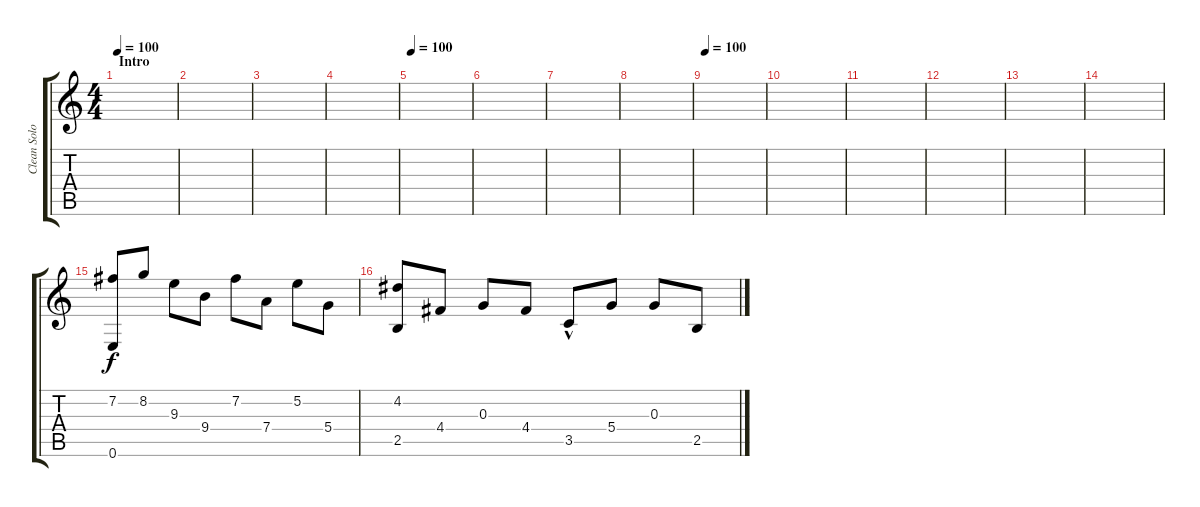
\track ("Clean Solos" "Clean Solo") {instrument electricguitarclean}
\staff {score tabs}
\tuning (E4 B3 G3 D3 A2 E2) {hide}
\ts (4 4)
\section ("" "Intro")
\tempo 100
\clef g2
\ks c
|
|
|
|
\tempo 100
|
|
|
|
\tempo 100
|
|
|
|
|
|
(7.2 0.6).8 8.2.8 9.3.8 9.4.8 7.2.8 7.4.8 5.2.8 5.4.8 |
(4.2 2.5).8 4.4.8 0.3.8 4.4.8 3.5{hac}.8 5.4.8 0.3.8 2.5.8
